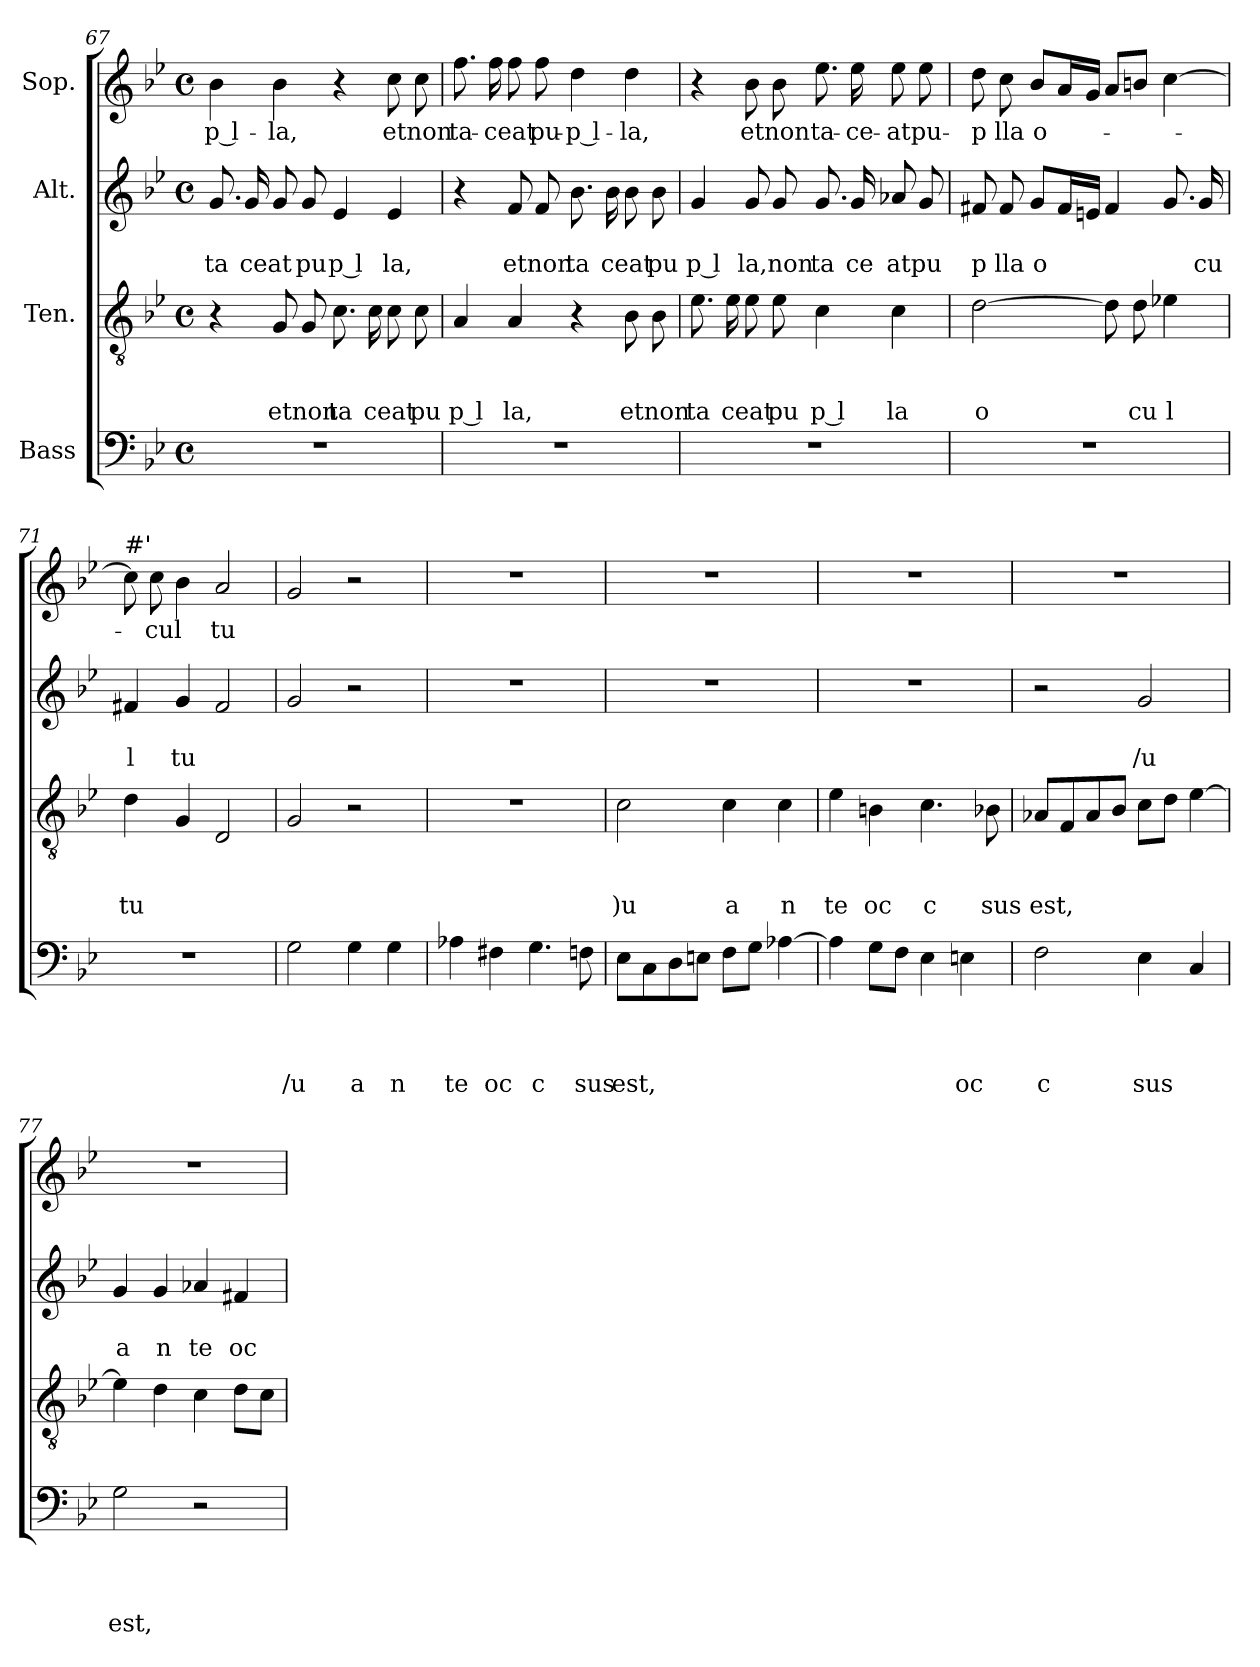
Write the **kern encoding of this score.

**kern	**text	**text	**text	**text	**kern	**text	**text	**text	**kern	**text	**text	**kern	**text
*part4	*part4	*part4	*part4	*part4	*part3	*part3	*part3	*part3	*part2	*part2	*part2	*part1	*part1
*staff4	*staff4	*staff4	*staff4	*staff4	*staff3	*staff3	*staff3	*staff3	*staff2	*staff2	*staff2	*staff1	*staff1
*I"Bass	*	*	*	*	*I"Ten.	*	*	*	*I"Alt.	*	*	*I"Sop.	*
*clefF4	*	*	*	*	*clefGv2	*	*	*	*clefG2	*	*	*clefG2	*
*ITrd-3c-5	*	*	*	*	*ITrd-3c-5	*	*	*	*	*	*	*ITrd-3c-5	*
*k[b-e-a-]	*	*	*	*	*k[b-e-a-]	*	*	*	*k[b-e-]	*	*	*k[b-e-a-]	*
*E-:	*	*	*	*	*E-:	*	*	*	*B-:	*	*	*E-:	*
*M4/4	*	*	*	*	*M4/4	*	*	*	*M4/4	*	*	*M4/4	*
*met(c)	*	*	*	*	*met(c)	*	*	*	*met(c)	*	*	*met(c)	*
=67	=67	=67	=67	=67	=67	=67	=67	=67	=67	=67	=67	=67	=67
!	!	!	!	!	!	!	!	!	!	!	!LO:LY:b	!	!LO:LY:b:rj
1r	.	.	.	.	4r	.	.	.	8.g/	.	ta	4ee-\	-p l-
!	!	!	!	!	!	!	!	!	!	!	!LO:LY:b	!	!
.	.	.	.	.	.	.	.	.	16g/	.	ceat	.	.
!	!	!	!	!	!	!	!	!LO:LY:b	!	!	!	!	!LO:LY:b
.	.	.	.	.	8c/	.	.	etnon	8g/	.	.	4ee-\	-la,
!	!	!	!	!	!	!	!	!	!	!	!LO:LY:b	!	!
.	.	.	.	.	8c/	.	.	.	8g/	.	pu	.	.
!	!	!	!	!	!	!	!	!LO:LY:b	!	!	!LO:LY:b:rj	!	!
.	.	.	.	.	8.f\	.	.	ta	4e-/	.	p l	4r	.
!	!	!	!	!	!	!	!	!LO:LY:b	!	!	!	!	!
.	.	.	.	.	16f\	.	.	ceat	.	.	.	.	.
!	!	!	!	!	!	!	!	!	!	!	!LO:LY:b	!	!LO:LY:b
.	.	.	.	.	8f\	.	.	.	4e-/	.	la,	8ff\	etnon
!	!	!	!	!	!	!	!	!LO:LY:b	!	!	!	!	!
.	.	.	.	.	8f\	.	.	pu	.	.	.	8ff\	.
=68	=68	=68	=68	=68	=68	=68	=68	=68	=68	=68	=68	=68	=68
!	!	!	!	!	!	!	!	!LO:LY:b:rj	!	!	!	!	!LO:LY:b
1r	.	.	.	.	4d/	.	.	p l	4r	.	.	8.bb-\	ta-
!	!	!	!	!	!	!	!	!	!	!	!	!	!LO:LY:b
.	.	.	.	.	.	.	.	.	.	.	.	16bb-\	-ceat
!	!	!	!	!	!	!	!	!LO:LY:b	!	!	!LO:LY:b	!	!
.	.	.	.	.	4d/	.	.	la,	8f/	.	etnon	8bb-\	.
!	!	!	!	!	!	!	!	!	!	!	!	!	!LO:LY:b
.	.	.	.	.	.	.	.	.	8f/	.	.	8bb-\	pu-
!	!	!	!	!	!	!	!	!	!	!	!LO:LY:b	!	!LO:LY:b:rj
.	.	.	.	.	4r	.	.	.	8.b-\	.	ta	4gg\	-p l-
!	!	!	!	!	!	!	!	!	!	!	!LO:LY:b	!	!
.	.	.	.	.	.	.	.	.	16b-\	.	ceat	.	.
!	!	!	!	!	!	!	!	!LO:LY:b	!	!	!	!	!LO:LY:b
.	.	.	.	.	8e-\	.	.	etnon	8b-\	.	.	4gg\	-la,
!	!	!	!	!	!	!	!	!	!	!	!LO:LY:b	!	!
.	.	.	.	.	8e-\	.	.	.	8b-\	.	pu	.	.
=69	=69	=69	=69	=69	=69	=69	=69	=69	=69	=69	=69	=69	=69
!	!	!	!	!	!	!	!	!LO:LY:b	!	!	!LO:LY:b:rj	!	!
1r	.	.	.	.	8.a-\	.	.	ta	4g/	.	p l	4r	.
!	!	!	!	!	!	!	!	!LO:LY:b	!	!	!	!	!
.	.	.	.	.	16a-\	.	.	ceat	.	.	.	.	.
!	!	!	!	!	!	!	!	!	!	!	!LO:LY:b	!	!LO:LY:b
.	.	.	.	.	8a-\	.	.	.	8g/	.	la,	8ee-\	et
!	!	!	!	!	!	!	!	!LO:LY:b	!	!	!LO:LY:b	!	!LO:LY:b
.	.	.	.	.	8a-\	.	.	pu	8g/	.	non	8ee-\	non
!	!	!	!	!	!	!	!	!LO:LY:b:rj	!	!	!LO:LY:b	!	!LO:LY:b
.	.	.	.	.	4f\	.	.	p l	8.g/	.	ta	8.aa-\	ta-
!	!	!	!	!	!	!	!	!	!	!	!LO:LY:b	!	!LO:LY:b
.	.	.	.	.	.	.	.	.	16g/	.	ce	16aa-\	-ce-
!	!	!	!	!	!	!	!	!LO:LY:b	!	!	!LO:LY:b	!	!LO:LY:b
.	.	.	.	.	4f\	.	.	la	8a-X/	.	atpu	8aa-\	-atpu-
.	.	.	.	.	.	.	.	.	8g/	.	.	8aa-\	.
=70	=70	=70	=70	=70	=70	=70	=70	=70	=70	=70	=70	=70	=70
!	!	!	!	!	!	!	!	!LO:LY:b	!	!	!LO:LY:b:rj	!	!LO:LY:b:rj
1r	.	.	.	.	[>2g\	.	.	o	8f#X/	.	p	8gg\	-p
!	!	!	!	!	!	!	!	!	!	!	!LO:LY:b	!	!LO:LY:b
.	.	.	.	.	.	.	.	.	8f#/	.	lla	8ff\	lla
!	!	!	!	!	!	!	!	!	!	!	!LO:LY:b	!	!LO:LY:b
.	.	.	.	.	.	.	.	.	8g/L	.	o	8ee-/L	o-
.	.	.	.	.	.	.	.	.	16f#/L	.	.	16dd/L	.
.	.	.	.	.	.	.	.	.	16en/JJ	.	.	16cc/JJ	.
.	.	.	.	.	8g\]	.	.	.	4f#/	.	.	8dd/L	.
!	!	!	!	!	!	!	!	!LO:LY:b	!	!	!	!	!
.	.	.	.	.	8g\	.	.	cu	.	.	.	8een/J	.
!	!	!	!	!	!	!	!	!LO:LY:b:rj	!	!	!	!	!
.	.	.	.	.	4a-X\	.	.	l	8.g/	.	.	[<4ff\	.
!	!	!	!	!	!	!	!	!	!	!	!LO:LY:b	!	!
.	.	.	.	.	.	.	.	.	16g/	.	cu	.	.
!!LO:LB:g=z
=71	=71	=71	=71	=71	=71	=71	=71	=71	=71	=71	=71	=71	=71
!	!	!	!	!	!	!	!	!	!	!	!	!LO:TX:a:t=#'	!
!	!	!	!	!	!	!	!	!LO:LY:b	!	!	!LO:LY:b:rj	!	!
1r	.	.	.	.	4g\	.	.	tu	4f#X/	.	l	8ff\]	.
!	!	!	!	!	!	!	!	!	!	!	!	!	!LO:LY:b
.	.	.	.	.	.	.	.	.	.	.	.	8ff\	-cul
!	!	!	!	!	!	!	!	!	!	!	!LO:LY:b	!	!
.	.	.	.	.	4c/	.	.	.	4g/	.	tu	4ee-\	.
!	!	!	!	!	!	!	!	!	!	!	!	!	!LO:LY:b
.	.	.	.	.	2G/	.	.	.	2f#/	.	.	2dd/	tu
=72	=72	=72	=72	=72	=72	=72	=72	=72	=72	=72	=72	=72	=72
!	!	!	!	!LO:LY:b	!	!	!	!LO:LY:b	!	!	!LO:LY:b	!	!LO:LY:b
2c\	.	.	.	/u	2c/	.	.	.	2g/	.	.	2cc/	.
!	!	!	!	!LO:LY:b	!	!	!	!	!	!	!	!	!
4c\	.	.	.	a	2r	.	.	.	2r	.	.	2r	.
!	!	!	!	!LO:LY:b	!	!	!	!	!	!	!	!	!
4c\	.	.	.	n	.	.	.	.	.	.	.	.	.
=73	=73	=73	=73	=73	=73	=73	=73	=73	=73	=73	=73	=73	=73
!	!	!	!	!LO:LY:b	!	!	!	!	!	!	!	!	!
4d-X\	.	.	.	te	1r	.	.	.	1r	.	.	1r	.
!	!	!	!	!LO:LY:b	!	!	!	!	!	!	!	!	!
4Bn\	.	.	.	oc	.	.	.	.	.	.	.	.	.
!	!	!	!	!LO:LY:b:rj	!	!	!	!	!	!	!	!	!
4.c\	.	.	.	c	.	.	.	.	.	.	.	.	.
!	!	!	!	!LO:LY:b	!	!	!	!	!	!	!	!	!
8B-X\	.	.	.	sus	.	.	.	.	.	.	.	.	.
=74	=74	=74	=74	=74	=74	=74	=74	=74	=74	=74	=74	=74	=74
!	!	!	!	!LO:LY:b	!	!	!	!LO:LY:b	!	!	!	!	!
8A-\L	.	.	.	est,	2f\	.	.	)u	1r	.	.	1r	.
8F\	.	.	.	.	.	.	.	.	.	.	.	.	.
8G\	.	.	.	.	.	.	.	.	.	.	.	.	.
8An\J	.	.	.	.	.	.	.	.	.	.	.	.	.
!	!	!	!	!	!	!	!	!LO:LY:b	!	!	!	!	!
8B-\L	.	.	.	.	4f\	.	.	a	.	.	.	.	.
8c\J	.	.	.	.	.	.	.	.	.	.	.	.	.
!	!	!	!	!	!	!	!	!LO:LY:b	!	!	!	!	!
[>4d-X\	.	.	.	.	4f\	.	.	n	.	.	.	.	.
=75	=75	=75	=75	=75	=75	=75	=75	=75	=75	=75	=75	=75	=75
!	!	!	!	!	!	!	!	!LO:LY:b	!	!	!	!	!
4d-\]	.	.	.	.	4a-\	.	.	te	1r	.	.	1r	.
!	!	!	!	!	!	!	!	!LO:LY:b	!	!	!	!	!
8c\L	.	.	.	.	4en\	.	.	oc	.	.	.	.	.
8B-\J	.	.	.	.	.	.	.	.	.	.	.	.	.
!	!	!	!	!	!	!	!	!LO:LY:b:rj	!	!	!	!	!
4A-\	.	.	.	.	4.f\	.	.	c	.	.	.	.	.
!	!	!	!	!LO:LY:b	!	!	!	!	!	!	!	!	!
4An\	.	.	.	oc	.	.	.	.	.	.	.	.	.
!	!	!	!	!	!	!	!	!LO:LY:b	!	!	!	!	!
.	.	.	.	.	8e-X\	.	.	sus	.	.	.	.	.
=76	=76	=76	=76	=76	=76	=76	=76	=76	=76	=76	=76	=76	=76
!	!	!	!	!LO:LY:b:rj	!	!	!	!LO:LY:b	!	!	!	!	!
2B-\	.	.	.	c	8d-X/L	.	.	est,	2r	.	.	1r	.
.	.	.	.	.	8B-/	.	.	.	.	.	.	.	.
.	.	.	.	.	8d-/	.	.	.	.	.	.	.	.
.	.	.	.	.	8e-/J	.	.	.	.	.	.	.	.
!	!	!	!	!LO:LY:b	!	!	!	!	!	!	!LO:LY:b	!	!
4A-\	.	.	.	sus	8f\L	.	.	.	2g/	.	/u	.	.
.	.	.	.	.	8g\J	.	.	.	.	.	.	.	.
4F/	.	.	.	.	[>4a-\	.	.	.	.	.	.	.	.
=77	=77	=77	=77	=77	=77	=77	=77	=77	=77	=77	=77	=77	=77
!	!	!	!	!LO:LY:b	!	!	!	!	!	!	!LO:LY:b	!	!
2c\	.	.	.	est,	4a-\]	.	.	.	4g/	.	a	1r	.
!	!	!	!	!	!	!	!	!	!	!	!LO:LY:b	!	!
.	.	.	.	.	4g\	.	.	.	4g/	.	n	.	.
!	!	!	!	!	!	!	!	!	!	!	!LO:LY:b	!	!
2r	.	.	.	.	4f\	.	.	.	4a-X/	.	te	.	.
!	!	!	!	!	!	!	!	!	!	!	!LO:LY:b	!	!
.	.	.	.	.	8g\L	.	.	.	4f#X/	.	oc	.	.
.	.	.	.	.	8f\J	.	.	.	.	.	.	.	.
=	=	=	=	=	=	=	=	=	=	=	=	=	=
*-	*-	*-	*-	*-	*-	*-	*-	*-	*-	*-	*-	*-	*-
